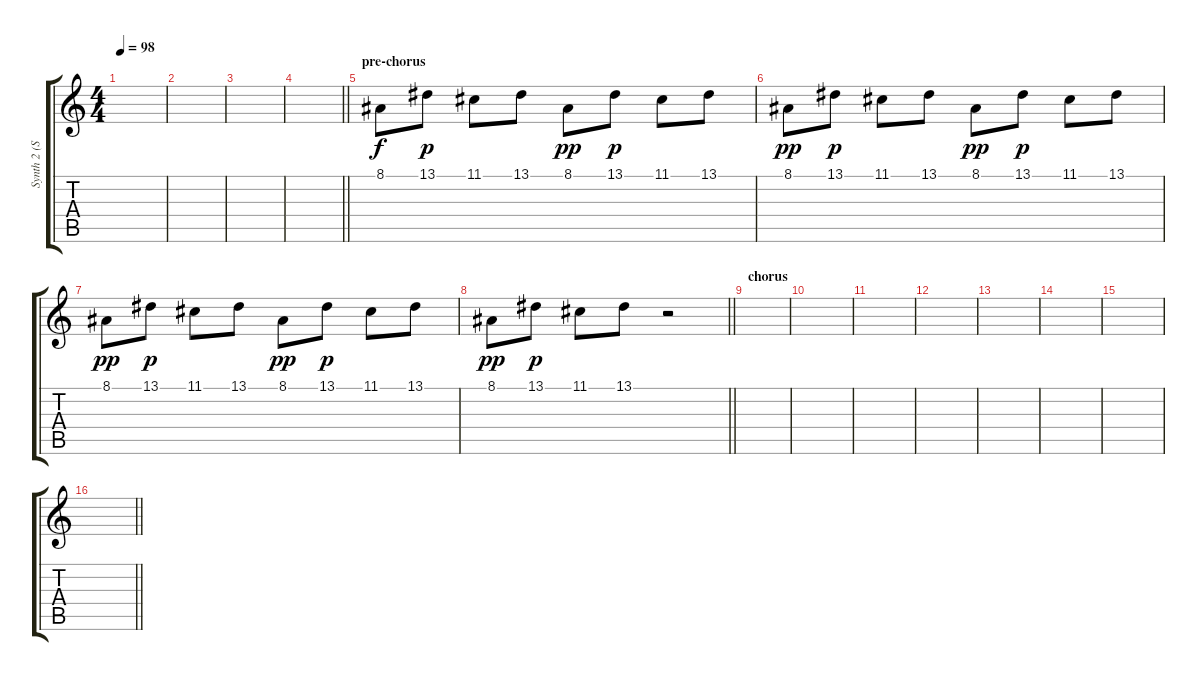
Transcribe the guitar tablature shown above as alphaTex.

\track ("Synth 2 (Semple)" "Synth 2 (S") {instrument lead1square}
\staff {score tabs}
\tuning (D4 A3 F3 C3 G2 C2) {hide}
\ts (4 4)
\tempo 98
\clef g2
\ks c
|
|
|
\barLineRight lightlight
|
\section ("" "pre-chorus")
8.1.8 13.1.8{dy p} 11.1.8 13.1.8 8.1.8{dy pp} 13.1.8{dy p} 11.1.8 13.1.8 |
8.1.8{dy pp} 13.1.8{dy p} 11.1.8 13.1.8 8.1.8{dy pp} 13.1.8{dy p} 11.1.8 13.1.8 |
8.1.8{dy pp} 13.1.8{dy p} 11.1.8 13.1.8 8.1.8{dy pp} 13.1.8{dy p} 11.1.8 13.1.8 |
\barLineRight lightlight
8.1.8{dy pp} 13.1.8{dy p} 11.1.8 13.1.8 r.2 |
\section ("" "chorus")
|
|
|
|
|
|
|
\barLineRight lightlight
